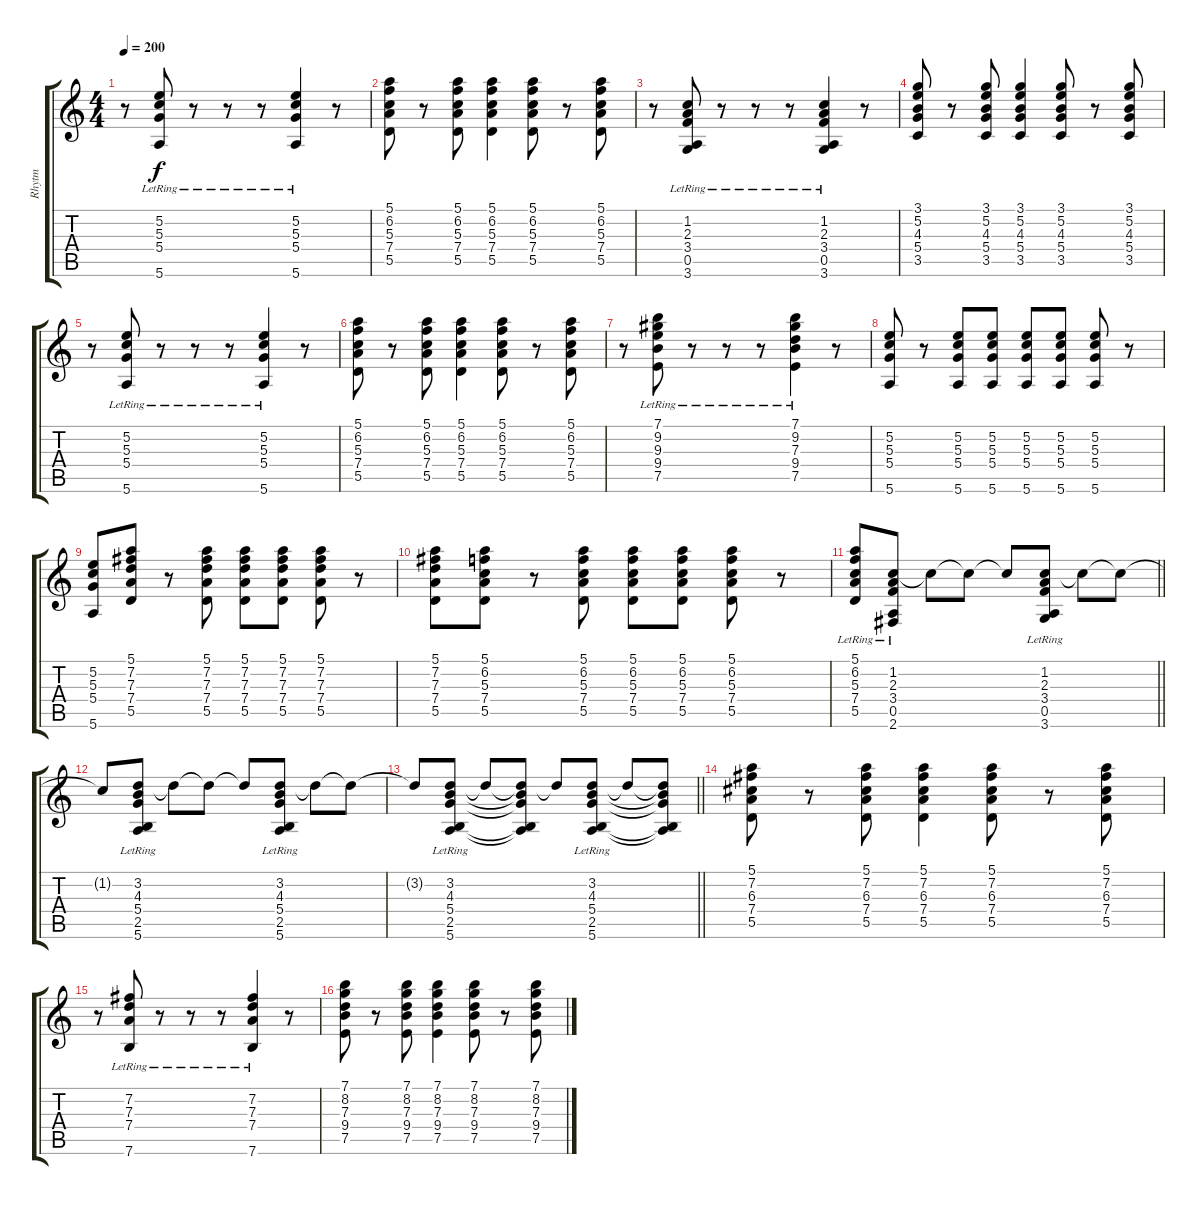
\track ("Rhytm" "Rhytm") {instrument electricguitarjazz}
\staff {score tabs}
\tuning (E4 B3 G3 D3 A2 E2) {hide}
\ts (4 4)
\tempo 200
\clef g2
\ks c
r.8{dy f} (5.2{lr} 5.3{lr} 5.4{lr} 5.6{lr}).8 r.8 r.8 r.8 (5.2{lr} 5.3 5.4 5.6).4 r.8 |
(5.1 6.2 5.3 7.4 5.5).8 r.8 (5.1 6.2 5.3 7.4 5.5).8 (5.1 6.2 5.3 7.4 5.5).4 (5.1 6.2 5.3 7.4 5.5).8 r.8 (5.1 6.2 5.3 7.4 5.5).8 |
r.8 (1.2{lr} 2.3{lr} 3.4{lr} 0.5 3.6{lr}).8 r.8 r.8 r.8 (1.2{lr} 2.3 3.4 0.5 3.6).4 r.8 |
(3.1 5.2 4.3 5.4 3.5).8 r.8 (3.1 5.2 4.3 5.4 3.5).8 (3.1 5.2 4.3 5.4 3.5).4 (3.1 5.2 4.3 5.4 3.5).8 r.8 (3.1 5.2 4.3 5.4 3.5).8 |
r.8 (5.2{lr} 5.3{lr} 5.4{lr} 5.6{lr}).8 r.8 r.8 r.8 (5.2{lr} 5.3 5.4 5.6).4 r.8 |
(5.1 6.2 5.3 7.4 5.5).8 r.8 (5.1 6.2 5.3 7.4 5.5).8 (5.1 6.2 5.3 7.4 5.5).4 (5.1 6.2 5.3 7.4 5.5).8 r.8 (5.1 6.2 5.3 7.4 5.5).8 |
r.8 (7.1 9.2{lr} 9.3 9.4{lr} 7.5).8 r.8 r.8 r.8 (7.1 9.2{lr} 7.3 9.4 7.5).4 r.8 |
(5.2 5.3 5.4 5.6).8 r.8 (5.2 5.3 5.4 5.6).8 (5.2 5.3 5.4 5.6).8 (5.2 5.3 5.4 5.6).8 (5.2 5.3 5.4 5.6).8 (5.2 5.3 5.4 5.6).8 r.8 |
(5.2 5.3 5.4 5.6).8 (5.1 7.2 7.3 7.4 5.5).8 r.8 (5.1 7.2 7.3 7.4 5.5).8 (5.1 7.2 7.3 7.4 5.5).8 (5.1 7.2 7.3 7.4 5.5).8 (5.1 7.2 7.3 7.4 5.5).8 r.8 |
(5.1 7.2 7.3 7.4 5.5).8 (5.1 6.2 5.3 7.4 5.5).8 r.8 (5.1 6.2 5.3 7.4 5.5).8 (5.1 6.2 5.3 7.4 5.5).8 (5.1 6.2 5.3 7.4 5.5).8 (5.1 6.2 5.3 7.4 5.5).8 r.8 |
\barLineRight lightlight
(5.1{lr} 6.2 5.3 7.4 5.5).8 (1.2{lr} 2.3 3.4 0.5 2.6).8 1.2{t}.8 1.2{t}.8 1.2{t}.8 (1.2{lr} 2.3 3.4 0.5 3.6).8 1.2{t}.8 1.2{t}.8 |
1.2{t}.8 (3.2{lr} 4.3{lr} 5.4{lr} 2.5{lr} 5.6{lr}).8 3.2{t}.8 3.2{t}.8 3.2{t}.8 (3.2{lr} 4.3{lr} 5.4{lr} 2.5{lr} 5.6{lr}).8 3.2{t}.8 3.2{t}.8 |
\barLineRight lightlight
3.2{t}.8 (3.2{lr} 4.3{lr} 5.4{lr} 2.5{lr} 5.6{lr}).8 3.2{t}.8 (3.2{t} 4.3{t} 5.4{t} 2.5{t} 5.6{t}).8 3.2{t}.8 (3.2{lr} 4.3{lr} 5.4{lr} 2.5{lr} 5.6{lr}).8 3.2{t}.8 (3.2{t} 4.3{t} 5.4{t} 2.5{t} 5.6{t}).8 |
(5.1 7.2 6.3 7.4 5.5).8 r.8 (5.1 7.2 6.3 7.4 5.5).8 (5.1 7.2 6.3 7.4 5.5).4 (5.1 7.2 6.3 7.4 5.5).8 r.8 (5.1 7.2 6.3 7.4 5.5).8 |
r.8 (7.2{lr} 7.3{lr} 7.4{lr} 7.6{lr}).8 r.8 r.8 r.8 (7.2{lr} 7.3 7.4 7.6).4 r.8 |
(7.1 8.2 7.3 9.4 7.5).8 r.8 (7.1 8.2 7.3 9.4 7.5).8 (7.1 8.2 7.3 9.4 7.5).4 (7.1 8.2 7.3 9.4 7.5).8 r.8 (7.1 8.2 7.3 9.4 7.5).8
